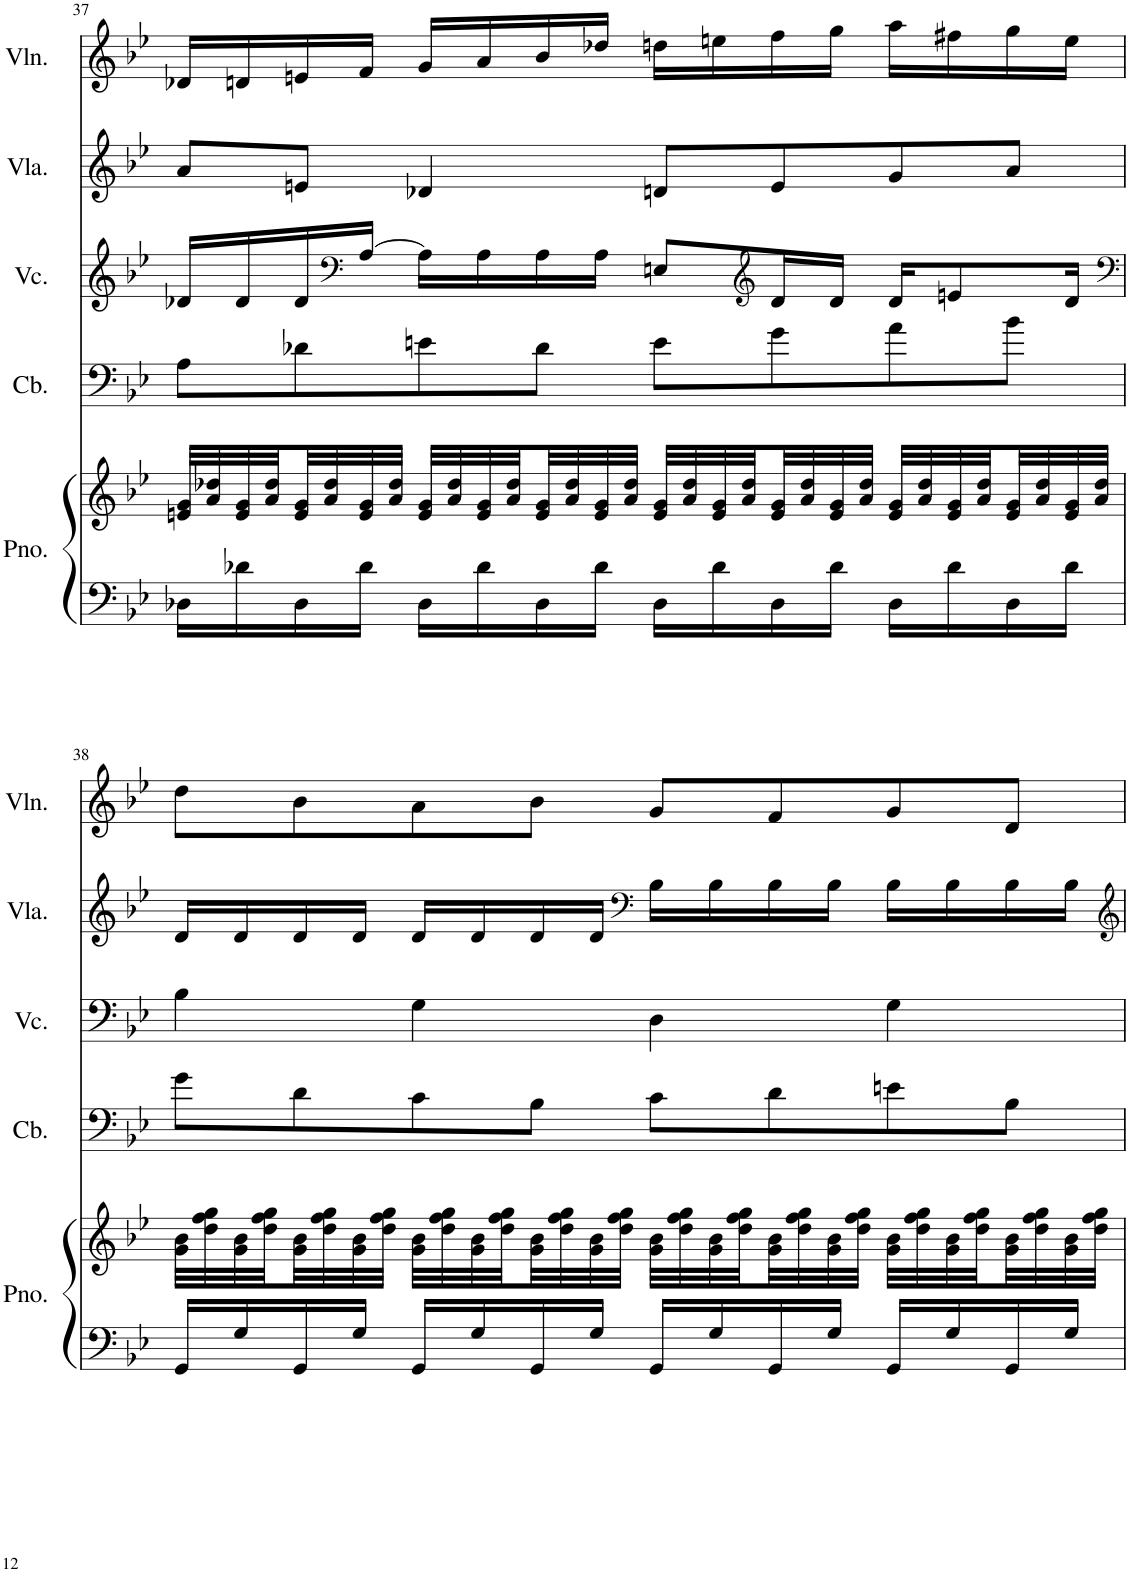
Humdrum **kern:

**kern	**kern	**kern	**kern	**kern	**kern
*part5	*part5	*part4	*part3	*part2	*part1
*staff6	*staff5	*staff4	*staff3	*staff2	*staff1
*I"Piano, Piano	*	*I"Contrabass	*I"Violoncello	*I"Viola	*I"Violin
*I'Pno.	*	*I'Cb.	*I'Vc.	*I'Vla.	*I'Vln.
!!LO:PB:g=z
*clefF4	*clefG2	*clefF4	*clefG2	*clefG2	*clefG2
*	*	*Trd7c12	*	*	*
*k[b-e-]	*k[b-e-]	*k[b-e-]	*k[b-e-]	*k[b-e-]	*k[b-e-]
*M4/4	*M4/4	*M4/4	*M4/4	*M4/4	*M4/4
=37	=37	=37	=37	=37	=37
16D-X\LL	32en/ 32g/LLL	8A\L	16d-X/LL	8a/L	16d-X/LL
.	32a/ 32dd-X/	.	.	.	.
16d-X\	32e/ 32g/	.	16d-/	.	16dn/
.	32a/ 32dd-/	.	.	.	.
16D-\	32e/ 32g/	8d-X\	16d-/	8en/J	16en/
.	32a/ 32dd-/	.	.	.	.
*	*	*	*clefF4	*	*
16d-\JJ	32e/ 32g/	.	[16A/JJ	.	16f/JJ
.	32a/ 32dd-/JJJ	.	.	.	.
16D-\LL	32e/ 32g/LLL	8en\	16A\LL]	4d-X/	16g/LL
.	32a/ 32dd-/	.	.	.	.
16d-\	32e/ 32g/	.	16A\	.	16a/
.	32a/ 32dd-/	.	.	.	.
16D-\	32e/ 32g/	8d-\J	16A\	.	16b-/
.	32a/ 32dd-/	.	.	.	.
16d-\JJ	32e/ 32g/	.	16A\JJ	.	16dd-X/JJ
.	32a/ 32dd-/JJJ	.	.	.	.
16D-\LL	32e/ 32g/LLL	8e\L	8En/L	8dn/L	16ddn\LL
.	32a/ 32dd-/	.	.	.	.
16d-\	32e/ 32g/	.	.	.	16een\
.	32a/ 32dd-/	.	.	.	.
*	*	*	*clefG2	*	*
16D-\	32e/ 32g/	8g\	16d-/L	8e/	16ff\
.	32a/ 32dd-/	.	.	.	.
16d-\JJ	32e/ 32g/	.	16d-/JJ	.	16gg\JJ
.	32a/ 32dd-/JJJ	.	.	.	.
16D-\LL	32e/ 32g/LLL	8a\	16d-/KL	8g/	16aa\LL
.	32a/ 32dd-/	.	.	.	.
16d-\	32e/ 32g/	.	8en/	.	16ff#X\
.	32a/ 32dd-/	.	.	.	.
16D-\	32e/ 32g/	8b-\J	.	8a/J	16gg\
.	32a/ 32dd-/	.	.	.	.
16d-\JJ	32e/ 32g/	.	16d-/Jk	.	16ee\JJ
.	32a/ 32dd-/JJJ	.	.	.	.
!!LO:LB:g=z
=38	=38	=38	=38	=38	=38
*	*	*	*clefF4	*	*
16GG/LL	32g\ 32b-\LLL	8g\L	4B-\	16d/LL	8dd\L
.	32dd\ 32ff\ 32gg\	.	.	.	.
16G/	32g\ 32b-\	.	.	16d/	.
.	32dd\ 32ff\ 32gg\	.	.	.	.
16GG/	32g\ 32b-\	8d\	.	16d/	8b-\
.	32dd\ 32ff\ 32gg\	.	.	.	.
16G/JJ	32g\ 32b-\	.	.	16d/JJ	.
.	32dd\ 32ff\ 32gg\JJJ	.	.	.	.
16GG/LL	32g\ 32b-\LLL	8c\	4G\	16d/LL	8a\
.	32dd\ 32ff\ 32gg\	.	.	.	.
16G/	32g\ 32b-\	.	.	16d/	.
.	32dd\ 32ff\ 32gg\	.	.	.	.
16GG/	32g\ 32b-\	8B-\J	.	16d/	8b-\J
.	32dd\ 32ff\ 32gg\	.	.	.	.
16G/JJ	32g\ 32b-\	.	.	16d/JJ	.
.	32dd\ 32ff\ 32gg\JJJ	.	.	.	.
*	*	*	*	*clefF4	*
16GG/LL	32g\ 32b-\LLL	8c\L	4D\	16B-\LL	8g/L
.	32dd\ 32ff\ 32gg\	.	.	.	.
16G/	32g\ 32b-\	.	.	16B-\	.
.	32dd\ 32ff\ 32gg\	.	.	.	.
16GG/	32g\ 32b-\	8d\	.	16B-\	8f/
.	32dd\ 32ff\ 32gg\	.	.	.	.
16G/JJ	32g\ 32b-\	.	.	16B-\JJ	.
.	32dd\ 32ff\ 32gg\JJJ	.	.	.	.
16GG/LL	32g\ 32b-\LLL	8en\	4G\	16B-\LL	8g/
.	32dd\ 32ff\ 32gg\	.	.	.	.
16G/	32g\ 32b-\	.	.	16B-\	.
.	32dd\ 32ff\ 32gg\	.	.	.	.
16GG/	32g\ 32b-\	8B-\J	.	16B-\	8d/J
.	32dd\ 32ff\ 32gg\	.	.	.	.
16G/JJ	32g\ 32b-\	.	.	16B-\JJ	.
.	32dd\ 32ff\ 32gg\JJJ	.	.	.	.
=	=	=	=	=	=
*-	*-	*-	*-	*-	*-
